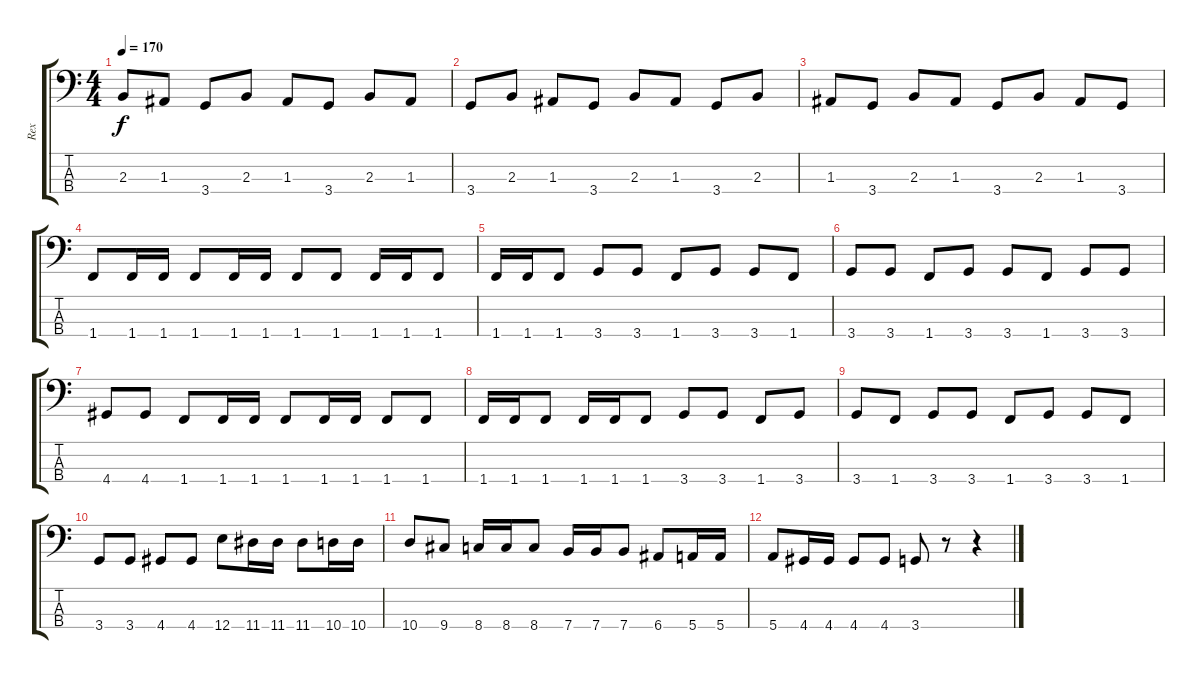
\track ("Rex" "Rex") {instrument electricbasspick}
\staff {score tabs}
\tuning (G2 D2 A1 E1) {hide}
\ts (4 4)
\tempo 170
\clef f4
\ks c
2.3.8{dy f} 1.3.8 3.4.8 2.3.8 1.3.8 3.4.8 2.3.8 1.3.8 |
3.4.8 2.3.8 1.3.8 3.4.8 2.3.8 1.3.8 3.4.8 2.3.8 |
1.3.8 3.4.8 2.3.8 1.3.8 3.4.8 2.3.8 1.3.8 3.4.8 |
1.4.8 1.4.16 1.4.16 1.4.8 1.4.16 1.4.16 1.4.8 1.4.8 1.4.16 1.4.16 1.4.8 |
1.4.16 1.4.16 1.4.8 3.4.8 3.4.8 1.4.8 3.4.8 3.4.8 1.4.8 |
3.4.8 3.4.8 1.4.8 3.4.8 3.4.8 1.4.8 3.4.8 3.4.8 |
4.4.8 4.4.8 1.4.8 1.4.16 1.4.16 1.4.8 1.4.16 1.4.16 1.4.8 1.4.8 |
1.4.16 1.4.16 1.4.8 1.4.16 1.4.16 1.4.8 3.4.8 3.4.8 1.4.8 3.4.8 |
3.4.8 1.4.8 3.4.8 3.4.8 1.4.8 3.4.8 3.4.8 1.4.8 |
3.4.8 3.4.8 4.4.8 4.4.8 12.4.8 11.4.16 11.4.16 11.4.8 10.4.16 10.4.16 |
10.4.8 9.4.8 8.4.16 8.4.16 8.4.8 7.4.16 7.4.16 7.4.8 6.4.8 5.4.16 5.4.16 |
5.4.8 4.4.16 4.4.16 4.4.8 4.4.8 3.4.8 r.8 r.4
